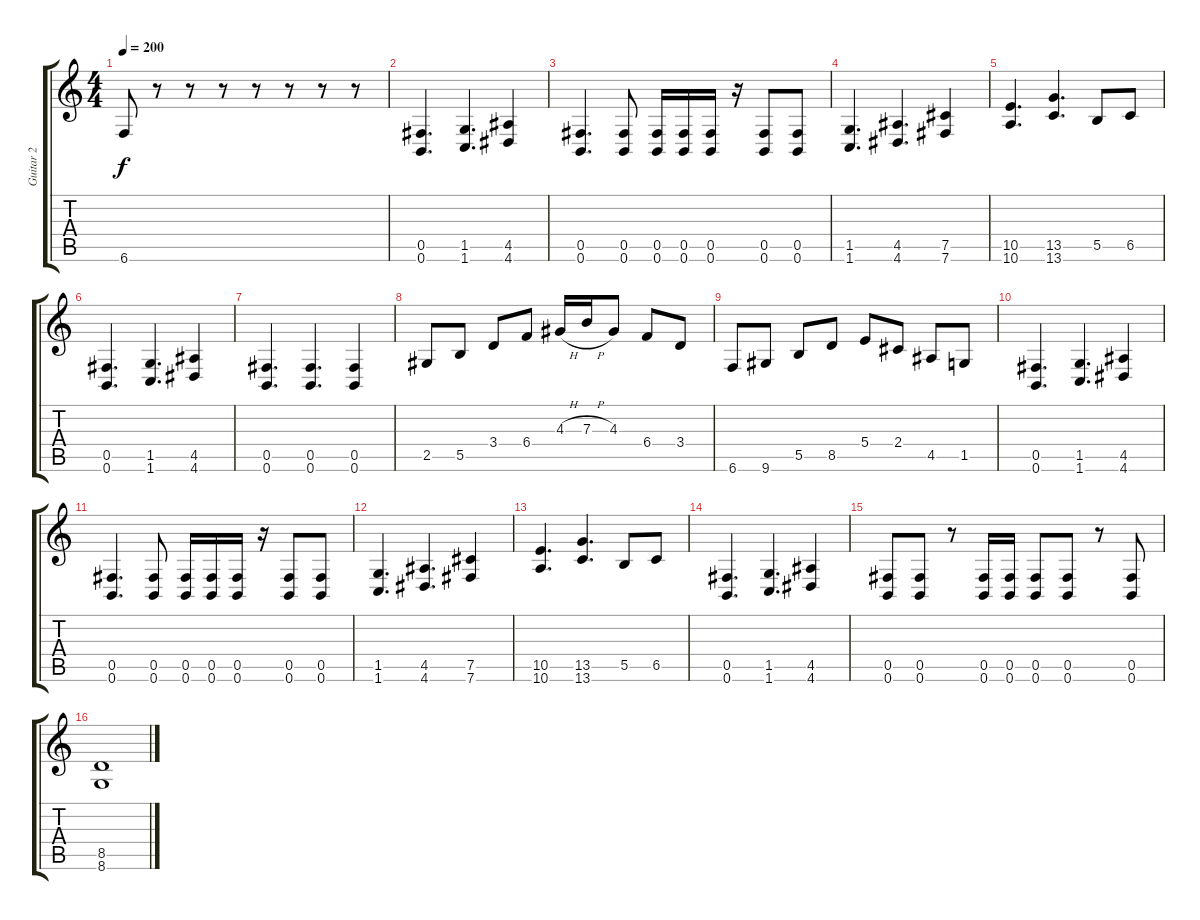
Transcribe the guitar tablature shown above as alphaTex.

\track ("Guitar 2" "Guitar 2") {instrument overdrivenguitar}
\staff {score tabs}
\tuning (Db4 Ab3 E3 B2 Gb2 B1) {hide}
\ts (4 4)
\tempo 200
\clef g2
\ks c
6.6.8{dy f} r.8 r.8 r.8 r.8 r.8 r.8 r.8 |
(0.5 0.6).4{d} (1.5 1.6).4{d} (4.5 4.6).4 |
(0.5 0.6).4{d} (0.5 0.6).8 (0.5 0.6).16 (0.5 0.6).16 (0.5 0.6).16 r.16 (0.5 0.6).8 (0.5 0.6).8 |
(1.5 1.6).4{d} (4.5 4.6).4{d} (7.5 7.6).4 |
(10.5 10.6).4{d} (13.5 13.6).4{d} 5.5.8 6.5.8 |
(0.5 0.6).4{d} (1.5 1.6).4{d} (4.5 4.6).4 |
(0.5 0.6).4{d} (0.5 0.6).4{d} (0.5 0.6).4 |
2.5.8 5.5.8 3.4.8 6.4.8 4.3{h}.16 7.3{h}.16 4.3.8 6.4.8 3.4.8 |
6.6.8 9.6.8 5.5.8 8.5.8 5.4.8 2.4.8 4.5.8 1.5.8 |
(0.5 0.6).4{d} (1.5 1.6).4{d} (4.5 4.6).4 |
(0.5 0.6).4{d} (0.5 0.6).8 (0.5 0.6).16 (0.5 0.6).16 (0.5 0.6).16 r.16 (0.5 0.6).8 (0.5 0.6).8 |
(1.5 1.6).4{d} (4.5 4.6).4{d} (7.5 7.6).4 |
(10.5 10.6).4{d} (13.5 13.6).4{d} 5.5.8 6.5.8 |
(0.5 0.6).4{d} (1.5 1.6).4{d} (4.5 4.6).4 |
(0.5 0.6).8 (0.5 0.6).8 r.8 (0.5 0.6).16 (0.5 0.6).16 (0.5 0.6).8 (0.5 0.6).8 r.8 (0.5 0.6).8 |
(8.5 8.6).1
